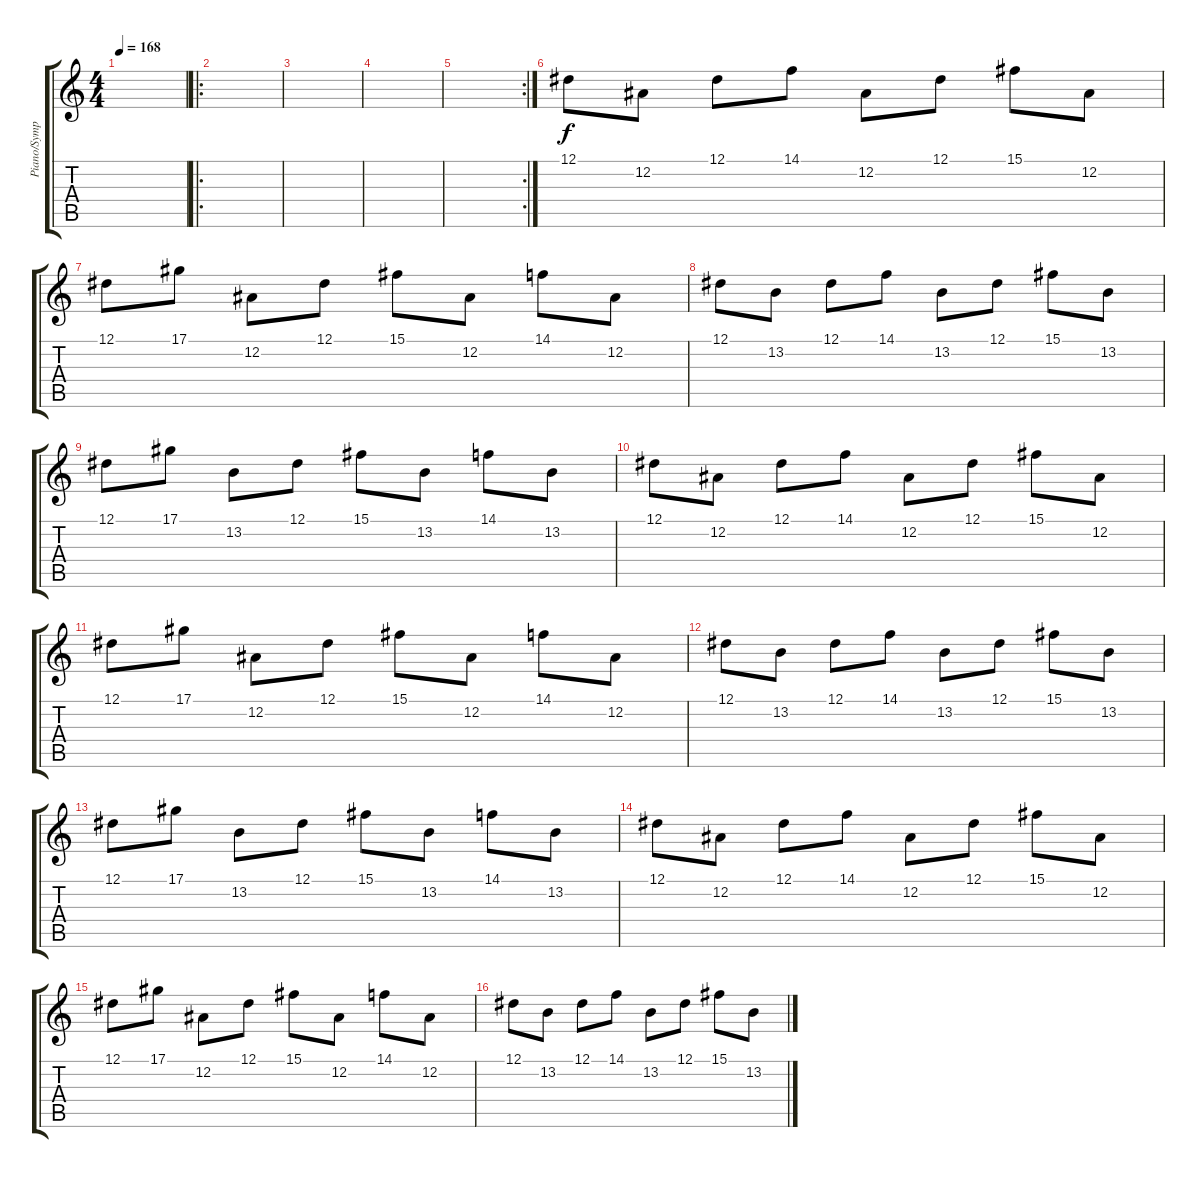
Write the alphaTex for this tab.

\track ("Piano/Symphony" "Piano/Symp") {instrument acousticgrandpiano}
\staff {score tabs}
\tuning (Eb4 Bb3 Gb3 Db3 Ab2 Eb2) {hide}
\ts (4 4)
\tempo 168
\clef g2
\ks c
|
\ro
|
|
|
\rc 2
|
12.1.8{instrument electricgrandpiano} 12.2.8 12.1.8 14.1.8 12.2.8 12.1.8 15.1.8 12.2.8 |
12.1.8 17.1.8 12.2.8 12.1.8 15.1.8 12.2.8 14.1.8 12.2.8 |
12.1.8 13.2.8 12.1.8 14.1.8 13.2.8 12.1.8 15.1.8 13.2.8 |
12.1.8 17.1.8 13.2.8 12.1.8 15.1.8 13.2.8 14.1.8 13.2.8 |
12.1.8 12.2.8 12.1.8 14.1.8 12.2.8 12.1.8 15.1.8 12.2.8 |
12.1.8 17.1.8 12.2.8 12.1.8 15.1.8 12.2.8 14.1.8 12.2.8 |
12.1.8 13.2.8 12.1.8 14.1.8 13.2.8 12.1.8 15.1.8 13.2.8 |
12.1.8 17.1.8 13.2.8 12.1.8 15.1.8 13.2.8 14.1.8 13.2.8 |
12.1.8 12.2.8 12.1.8 14.1.8 12.2.8 12.1.8 15.1.8 12.2.8 |
12.1.8 17.1.8 12.2.8 12.1.8 15.1.8 12.2.8 14.1.8 12.2.8 |
12.1.8 13.2.8 12.1.8 14.1.8 13.2.8 12.1.8 15.1.8 13.2.8
